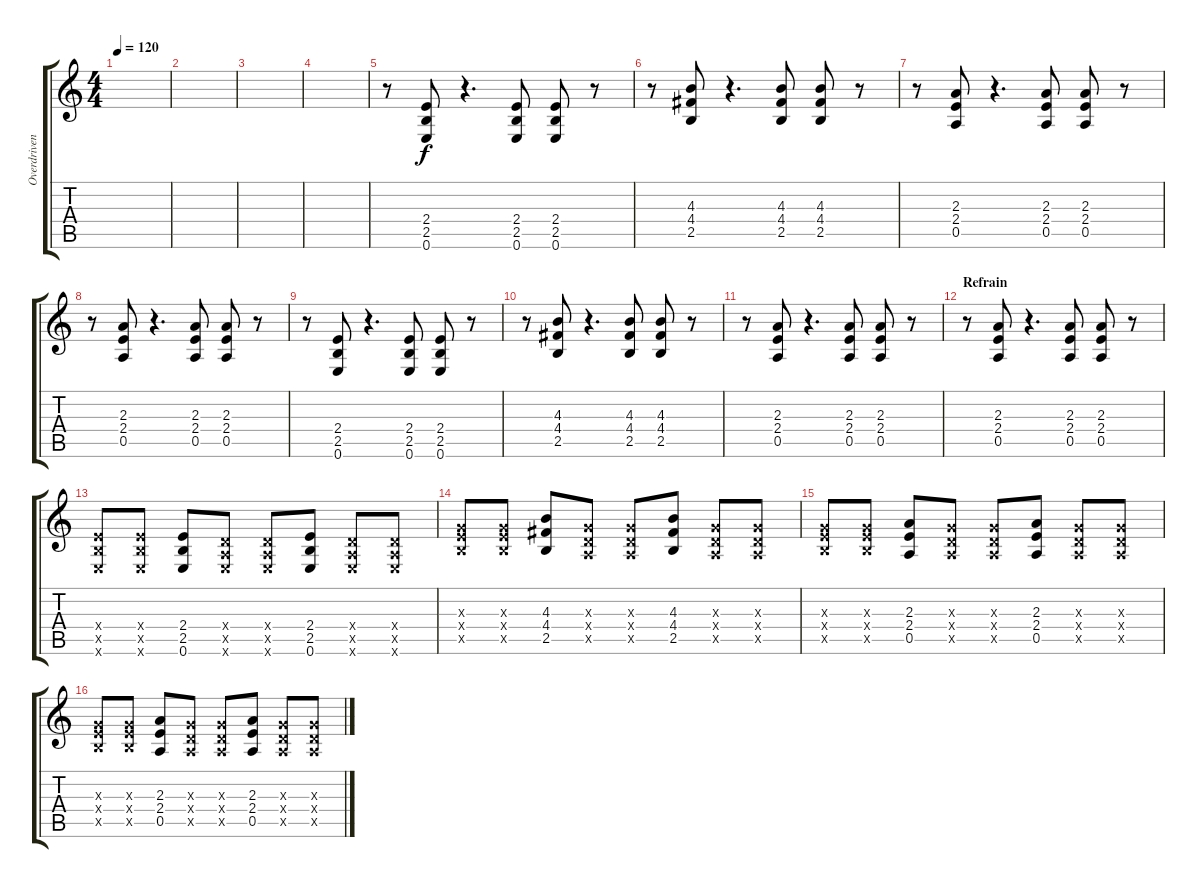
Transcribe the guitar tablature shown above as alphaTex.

\track ("Overdriven Guitar" "Overdriven") {instrument overdrivenguitar}
\staff {score tabs}
\tuning (E4 B3 G3 D3 A2 E2) {hide}
\ts (4 4)
\tempo 120
\clef g2
\ks c
|
|
|
|
r.8 (2.4 2.5 0.6).8 r.4{d} (2.4 2.5 0.6).8 (2.4 2.5 0.6).8 r.8 |
r.8 (4.3 4.4 2.5).8 r.4{d} (4.3 4.4 2.5).8 (4.3 4.4 2.5).8 r.8 |
r.8 (2.3 2.4 0.5).8 r.4{d} (2.3 2.4 0.5).8 (2.3 2.4 0.5).8 r.8 |
r.8 (2.3 2.4 0.5).8 r.4{d} (2.3 2.4 0.5).8 (2.3 2.4 0.5).8 r.8 |
r.8 (2.4 2.5 0.6).8 r.4{d} (2.4 2.5 0.6).8 (2.4 2.5 0.6).8 r.8 |
r.8 (4.3 4.4 2.5).8 r.4{d} (4.3 4.4 2.5).8 (4.3 4.4 2.5).8 r.8 |
r.8 (2.3 2.4 0.5).8 r.4{d} (2.3 2.4 0.5).8 (2.3 2.4 0.5).8 r.8 |
\section ("" "Refrain")
r.8 (2.3 2.4 0.5).8 r.4{d} (2.3 2.4 0.5).8 (2.3 2.4 0.5).8 r.8 |
(2.4{x} 2.5{x} 0.6{x}).8 (2.4{x} 2.5{x} 0.6{x}).8 (2.4 2.5 0.6).8 (0.4{x} 0.5{x} 0.6{x}).8 (0.4{x} 0.5{x} 0.6{x}).8 (2.4 2.5 0.6).8 (0.4{x} 0.5{x} 0.6{x}).8 (0.4{x} 0.5{x} 0.6{x}).8 |
(0.3{x} 2.4{x} 2.5{x}).8 (0.3{x} 2.4{x} 2.5{x}).8 (4.3 4.4 2.5).8 (0.3{x} 0.4{x} 0.5{x}).8 (0.3{x} 0.4{x} 0.5{x}).8 (4.3 4.4 2.5).8 (0.3{x} 0.4{x} 0.5{x}).8 (0.3{x} 0.4{x} 0.5{x}).8 |
(0.3{x} 2.4{x} 2.5{x}).8 (0.3{x} 2.4{x} 2.5{x}).8 (2.3 2.4 0.5).8 (0.3{x} 0.4{x} 0.5{x}).8 (0.3{x} 0.4{x} 0.5{x}).8 (2.3 2.4 0.5).8 (0.3{x} 0.4{x} 0.5{x}).8 (0.3{x} 0.4{x} 0.5{x}).8 |
(0.3{x} 2.4{x} 2.5{x}).8 (0.3{x} 2.4{x} 2.5{x}).8 (2.3 2.4 0.5).8 (0.3{x} 0.4{x} 0.5{x}).8 (0.3{x} 0.4{x} 0.5{x}).8 (2.3 2.4 0.5).8 (0.3{x} 0.4{x} 0.5{x}).8 (0.3{x} 0.4{x} 0.5{x}).8
